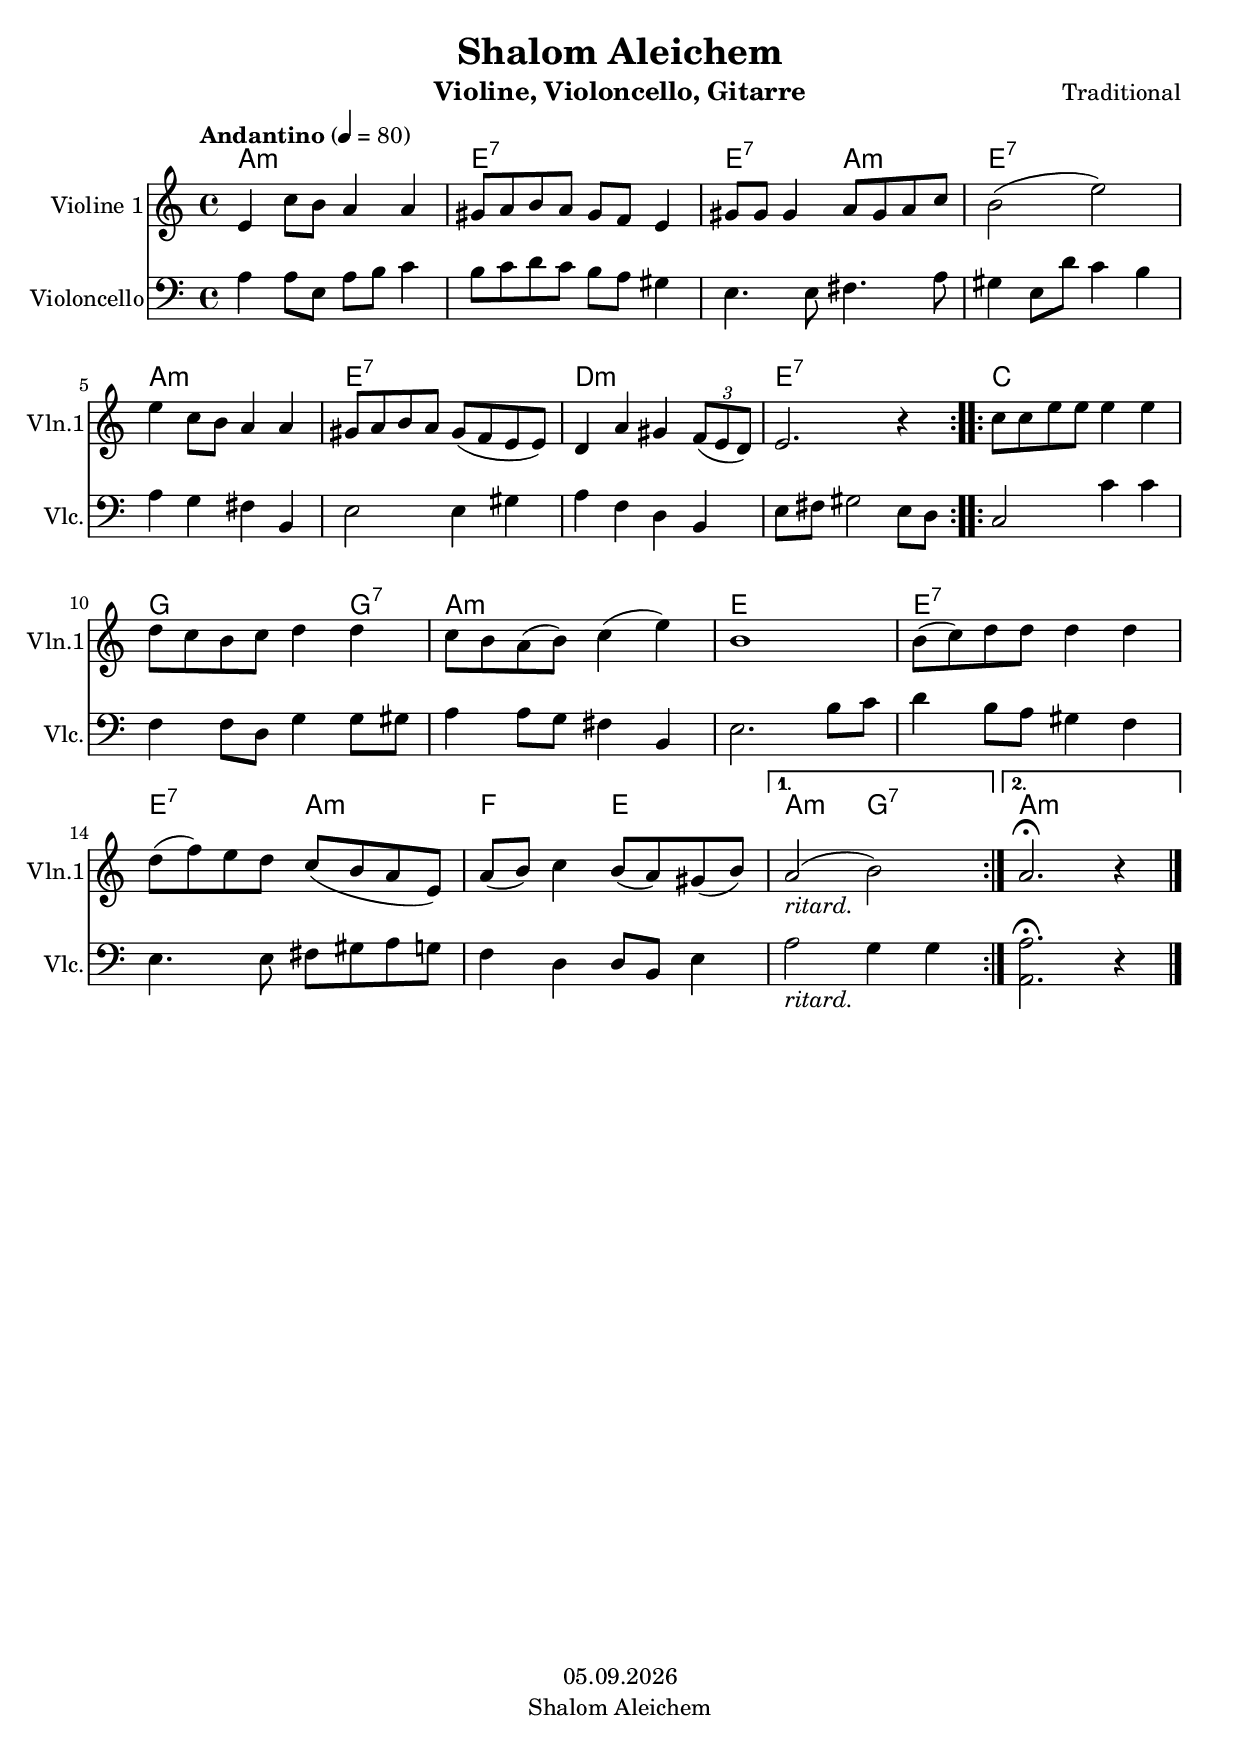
\version "2.18.2"

\include "../globals.ily"
\version "2.18.2"

\include "../globals.ily"

violinOne = {
  \globalSettings
  \clef treble
  \relative c' {    
    \repeat volta 2 {
      e4 c'8 b a4 a | gis8 a b a gis f e4 | gis8 gis gis4 a8 gis a c | b2( e) | \break
      e4 c8 b a4 a | gis8 a b a gis(f e e) | d4 a' gis \tuplet 3/2 { f8( e d) } | e2. r4 |
    }
    \repeat volta 2 {
      c'8 c e e e4 e | \break
      d8 c b c d4 d | c8 b a( b) c4( e) | b1 | b8( c) d d d4 d | \break
      d8( f) e d c( b a e) | a8( b) c4 b8( a) gis( b) |
    }
    \alternative {
        { a2_\markup { \italic "ritard." } ( b) }
        { a2.\fermata r4 }
      }
    \bar "|." 
  }
}

\version "2.18.2"

\include "../globals.ily"

violonCello = {
  \globalSettings
  \clef bass
  \relative c' {   
    \repeat volta 2 {
      a4 a8 e a b c4 | b8 c d c b a gis4 | e4. e8 fis4. a8 | gis4 e8 d' c4 b | \break
      a4 g fis b, | e2 e4 gis | a4 f d b | e8 fis gis2 e8 d |
    }
    \repeat volta 2 {
      c2 c'4 c | \break
      f,4 f8 d g4 g8 gis | a4 a8 g fis4 b,  | e2. b'8 c | d4 b8 a gis4 f | \break 
      e4. e8 fis gis a g | f4 d d8 b e4 |
    }
    \alternative {
        { a2_\markup { \italic "ritard." } g4 g }
        { <a, a'>2.\fermata r4 }
      }
    \bar "|." 
  }
}

\version "2.18.2"

\include "../globals.ily"

guitarChords = \chordmode { 
  \repeat volta 2 {
    a1:m | e:7 | e2:7 a:m | e1:7 | \break
    a1:m | e:7 | d:m | e:7 |
  }
  \repeat volta 2 {
    c | \break
    g2. g4:7 | a1:m | e | e:7 | \break
    e2:7 a:m | f e |
  }
  \alternative {
      { a2:m g:7 }
      { a1:m }
    }
  \bar "|." 
}


\header {
  instrument = "Violine, Violoncello, Gitarre"
}

\score {
  <<    
    \new ChordNames { \germanChords \guitarChords }
    \new Staff \with { instrumentName = "Violine 1" shortInstrumentName = "Vln.1" } { \violinOne }    
    \new Staff \with { instrumentName = "Violoncello" shortInstrumentName = "Vlc." } { \violonCello }
  >>
  \layout {
    indent = 1.5 \cm
    short-indent = 0.5 \cm
  }
}
